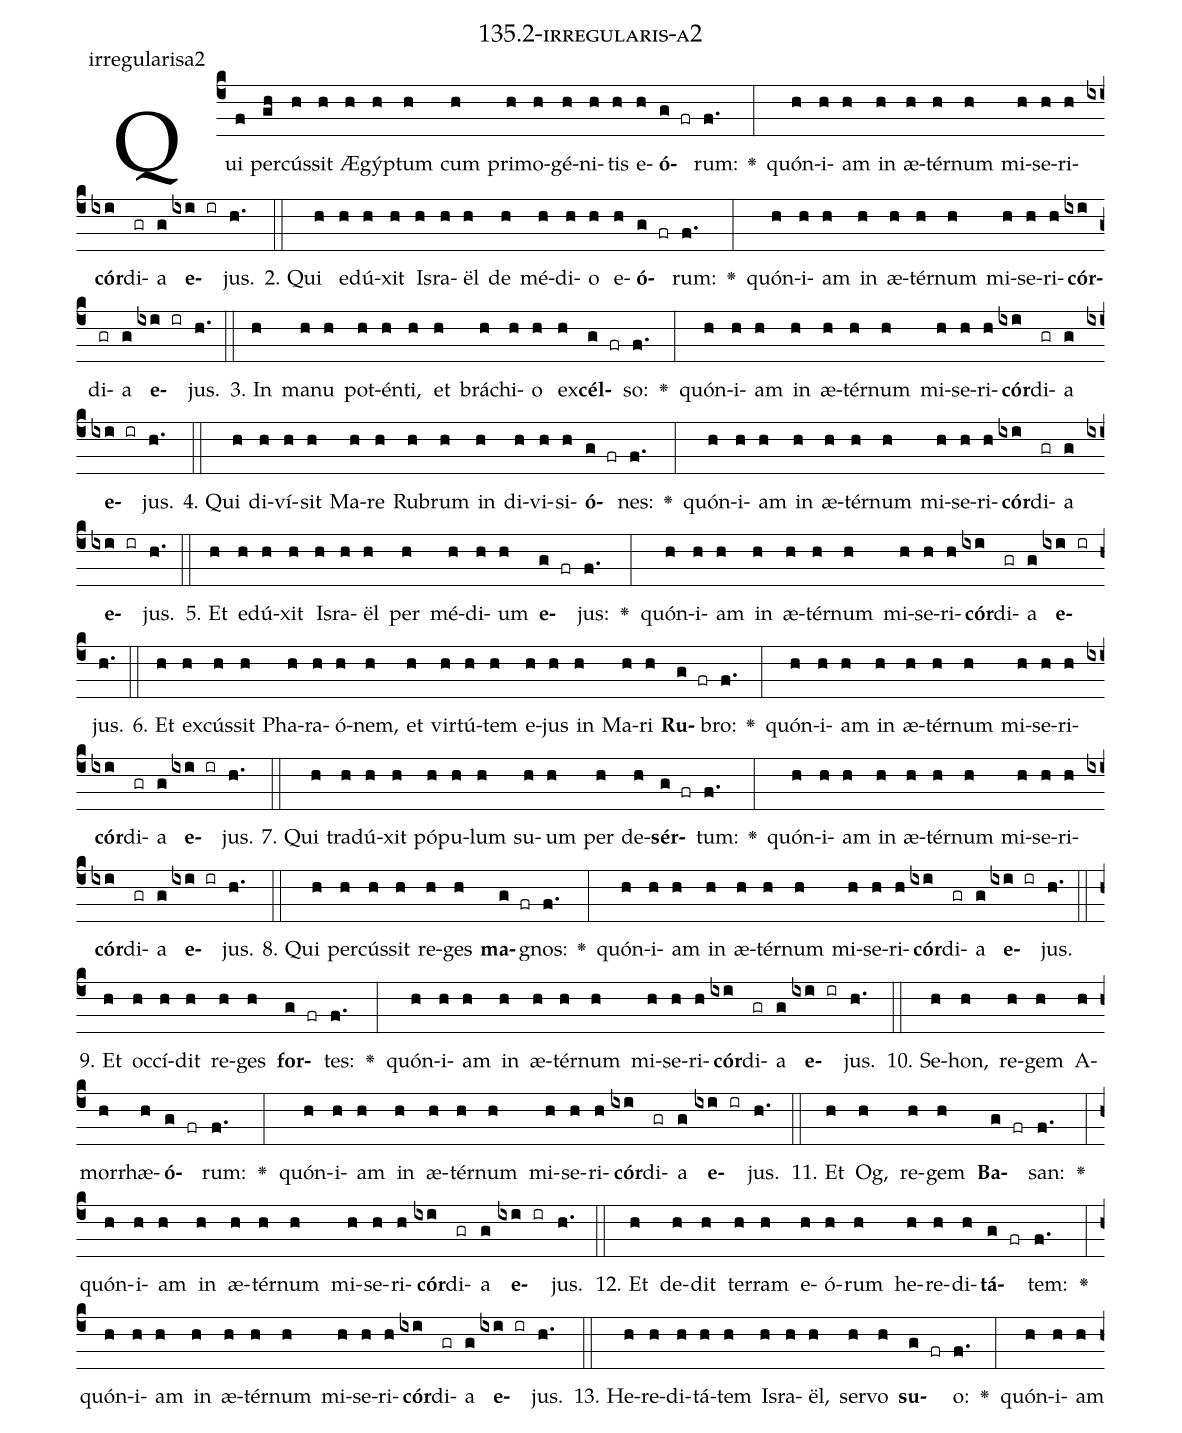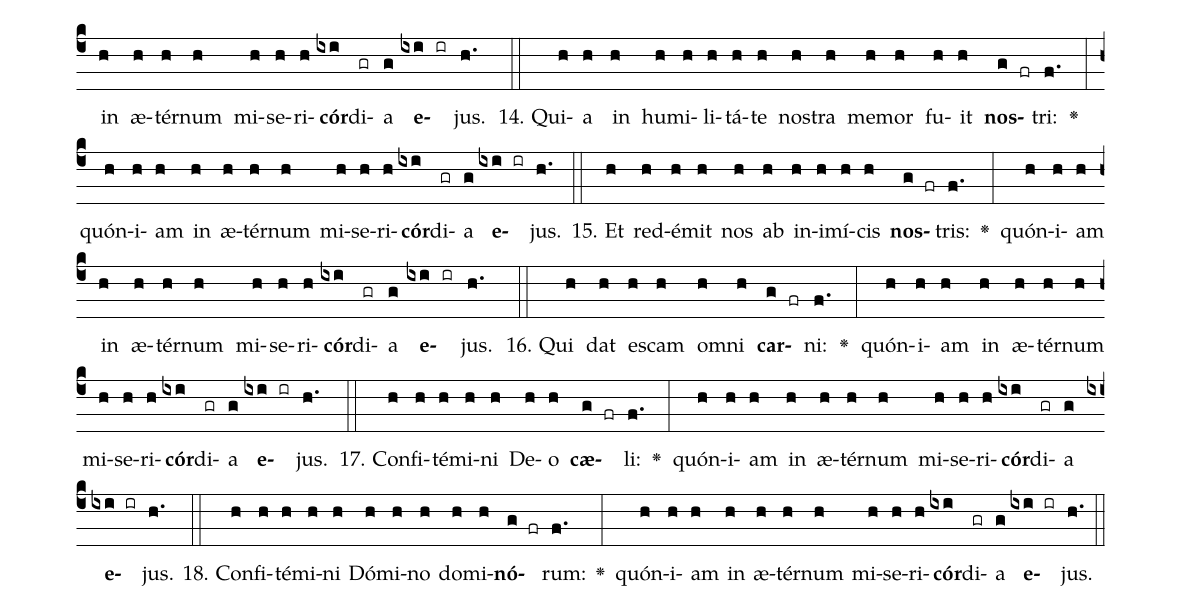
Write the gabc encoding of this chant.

name: 135.2-irregularis-a2;
annotation: irregularisa2;
%%
(c4)Qui(f) per(gh)cús(h)sit(h) Æ(h)gýp(h)tum(h) cum(h) pri(h)mo(h)gé(h)ni(h)tis(h) e(h)<b>ó</b>(g fr)rum:(f.) <v>\greheightstar</v>(:) quón(h)i(h)am(h) in(h) æ(h)tér(h)num(h) mi(h)se(h)ri(h)<b>cór</b>(ixi)di(gr)a(g) <b>e</b>(ixi ir)jus.(h.) (::)
2. Qui(h) e(h)dú(h)xit(h) Is(h)ra(h)ël(h) de(h) mé(h)di(h)o(h) e(h)<b>ó</b>(g fr)rum:(f.) <v>\greheightstar</v>(:) quón(h)i(h)am(h) in(h) æ(h)tér(h)num(h) mi(h)se(h)ri(h)<b>cór</b>(ixi)di(gr)a(g) <b>e</b>(ixi ir)jus.(h.) (::)
3. In(h) ma(h)nu(h) pot(h)én(h)ti,(h) et(h) brá(h)chi(h)o(h) ex(h)<b>cél</b>(g fr)so:(f.) <v>\greheightstar</v>(:) quón(h)i(h)am(h) in(h) æ(h)tér(h)num(h) mi(h)se(h)ri(h)<b>cór</b>(ixi)di(gr)a(g) <b>e</b>(ixi ir)jus.(h.) (::)
4. Qui(h) di(h)ví(h)sit(h) Ma(h)re(h) Ru(h)brum(h) in(h) di(h)vi(h)si(h)<b>ó</b>(g fr)nes:(f.) <v>\greheightstar</v>(:) quón(h)i(h)am(h) in(h) æ(h)tér(h)num(h) mi(h)se(h)ri(h)<b>cór</b>(ixi)di(gr)a(g) <b>e</b>(ixi ir)jus.(h.) (::)
5. Et(h) e(h)dú(h)xit(h) Is(h)ra(h)ël(h) per(h) mé(h)di(h)um(h) <b>e</b>(g fr)jus:(f.) <v>\greheightstar</v>(:) quón(h)i(h)am(h) in(h) æ(h)tér(h)num(h) mi(h)se(h)ri(h)<b>cór</b>(ixi)di(gr)a(g) <b>e</b>(ixi ir)jus.(h.) (::)
6. Et(h) ex(h)cús(h)sit(h) Pha(h)ra(h)ó(h)nem,(h) et(h) vir(h)tú(h)tem(h) e(h)jus(h) in(h) Ma(h)ri(h) <b>Ru</b>(g fr)bro:(f.) <v>\greheightstar</v>(:) quón(h)i(h)am(h) in(h) æ(h)tér(h)num(h) mi(h)se(h)ri(h)<b>cór</b>(ixi)di(gr)a(g) <b>e</b>(ixi ir)jus.(h.) (::)
7. Qui(h) tra(h)dú(h)xit(h) pó(h)pu(h)lum(h) su(h)um(h) per(h) de(h)<b>sér</b>(g fr)tum:(f.) <v>\greheightstar</v>(:) quón(h)i(h)am(h) in(h) æ(h)tér(h)num(h) mi(h)se(h)ri(h)<b>cór</b>(ixi)di(gr)a(g) <b>e</b>(ixi ir)jus.(h.) (::)
8. Qui(h) per(h)cús(h)sit(h) re(h)ges(h) <b>ma</b>(g fr)gnos:(f.) <v>\greheightstar</v>(:) quón(h)i(h)am(h) in(h) æ(h)tér(h)num(h) mi(h)se(h)ri(h)<b>cór</b>(ixi)di(gr)a(g) <b>e</b>(ixi ir)jus.(h.) (::)
9. Et(h) oc(h)cí(h)dit(h) re(h)ges(h) <b>for</b>(g fr)tes:(f.) <v>\greheightstar</v>(:) quón(h)i(h)am(h) in(h) æ(h)tér(h)num(h) mi(h)se(h)ri(h)<b>cór</b>(ixi)di(gr)a(g) <b>e</b>(ixi ir)jus.(h.) (::)
10. Se(h)hon,(h) re(h)gem(h) A(h)mor(h)rhæ(h)<b>ó</b>(g fr)rum:(f.) <v>\greheightstar</v>(:) quón(h)i(h)am(h) in(h) æ(h)tér(h)num(h) mi(h)se(h)ri(h)<b>cór</b>(ixi)di(gr)a(g) <b>e</b>(ixi ir)jus.(h.) (::)
11. Et(h) Og,(h) re(h)gem(h) <b>Ba</b>(g fr)san:(f.) <v>\greheightstar</v>(:) quón(h)i(h)am(h) in(h) æ(h)tér(h)num(h) mi(h)se(h)ri(h)<b>cór</b>(ixi)di(gr)a(g) <b>e</b>(ixi ir)jus.(h.) (::)
12. Et(h) de(h)dit(h) ter(h)ram(h) e(h)ó(h)rum(h) he(h)re(h)di(h)<b>tá</b>(g fr)tem:(f.) <v>\greheightstar</v>(:) quón(h)i(h)am(h) in(h) æ(h)tér(h)num(h) mi(h)se(h)ri(h)<b>cór</b>(ixi)di(gr)a(g) <b>e</b>(ixi ir)jus.(h.) (::)
13. He(h)re(h)di(h)tá(h)tem(h) Is(h)ra(h)ël,(h) ser(h)vo(h) <b>su</b>(g fr)o:(f.) <v>\greheightstar</v>(:) quón(h)i(h)am(h) in(h) æ(h)tér(h)num(h) mi(h)se(h)ri(h)<b>cór</b>(ixi)di(gr)a(g) <b>e</b>(ixi ir)jus.(h.) (::)
14. Qui(h)a(h) in(h) hu(h)mi(h)li(h)tá(h)te(h) nos(h)tra(h) me(h)mor(h) fu(h)it(h) <b>nos</b>(g fr)tri:(f.) <v>\greheightstar</v>(:) quón(h)i(h)am(h) in(h) æ(h)tér(h)num(h) mi(h)se(h)ri(h)<b>cór</b>(ixi)di(gr)a(g) <b>e</b>(ixi ir)jus.(h.) (::)
15. Et(h) red(h)é(h)mit(h) nos(h) ab(h) in(h)i(h)mí(h)cis(h) <b>nos</b>(g fr)tris:(f.) <v>\greheightstar</v>(:) quón(h)i(h)am(h) in(h) æ(h)tér(h)num(h) mi(h)se(h)ri(h)<b>cór</b>(ixi)di(gr)a(g) <b>e</b>(ixi ir)jus.(h.) (::)
16. Qui(h) dat(h) es(h)cam(h) om(h)ni(h) <b>car</b>(g fr)ni:(f.) <v>\greheightstar</v>(:) quón(h)i(h)am(h) in(h) æ(h)tér(h)num(h) mi(h)se(h)ri(h)<b>cór</b>(ixi)di(gr)a(g) <b>e</b>(ixi ir)jus.(h.) (::)
17. Con(h)fi(h)té(h)mi(h)ni(h) De(h)o(h) <b>cæ</b>(g fr)li:(f.) <v>\greheightstar</v>(:) quón(h)i(h)am(h) in(h) æ(h)tér(h)num(h) mi(h)se(h)ri(h)<b>cór</b>(ixi)di(gr)a(g) <b>e</b>(ixi ir)jus.(h.) (::)
18. Con(h)fi(h)té(h)mi(h)ni(h) Dó(h)mi(h)no(h) do(h)mi(h)<b>nó</b>(g fr)rum:(f.) <v>\greheightstar</v>(:) quón(h)i(h)am(h) in(h) æ(h)tér(h)num(h) mi(h)se(h)ri(h)<b>cór</b>(ixi)di(gr)a(g) <b>e</b>(ixi ir)jus.(h.) (::)
